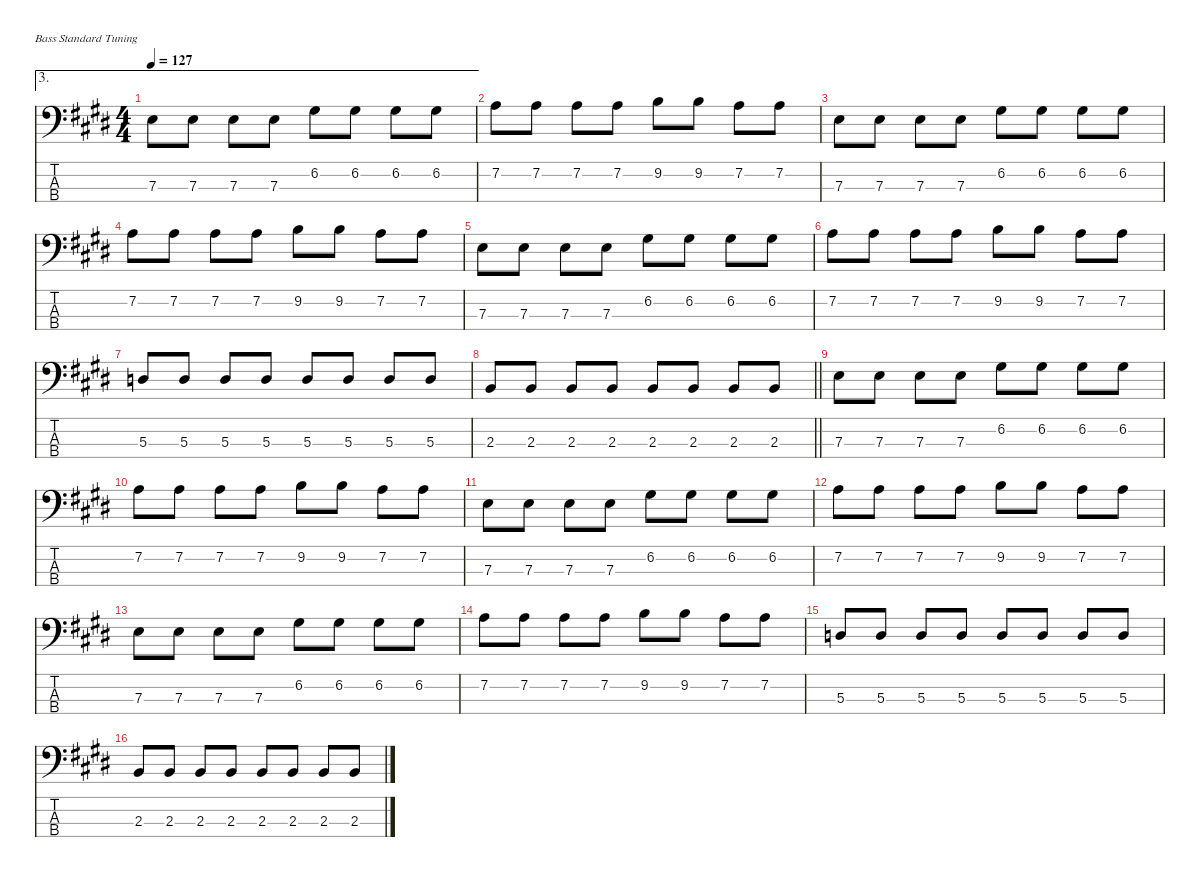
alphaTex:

\defaultSystemsLayout 4
\hideDynamics
\bracketExtendMode nobrackets
\singleTrackTrackNamePolicy hidden
\multiTrackTrackNamePolicy hidden
\otherSystemsTrackNameOrientation horizontal
\track ("Bill Wyman" "el.bs.") {defaultSystemsLayout 8 instrument electricbassfinger}
\staff {score tabs}
\tuning (G2 D2 A1 E1)
\ae 3
\ts (4 4)
\tempo 127
\clef f4
\ks e
7.3{acc forcenatural}.8{dy ff beam Down} 7.3{acc forcenatural}.8{beam Down} 7.3{acc forcenatural}.8{beam Down} 7.3{acc forcenatural}.8{beam Down} 6.2{acc #}.8{beam Down} 6.2{acc #}.8{beam Down} 6.2{acc #}.8{beam Down} 6.2{acc #}.8{beam Down} |
7.2{acc forcenatural}.8{beam Down} 7.2{acc forcenatural}.8{beam Down} 7.2{acc forcenatural}.8{beam Down} 7.2{acc forcenatural}.8{beam Down} 9.2{acc forcenatural}.8{beam Down} 9.2{acc forcenatural}.8{beam Down} 7.2{acc forcenatural}.8{beam Down} 7.2{acc forcenatural}.8{beam Down} |
7.3{acc forcenatural}.8{beam Down} 7.3{acc forcenatural}.8{beam Down} 7.3{acc forcenatural}.8{beam Down} 7.3{acc forcenatural}.8{beam Down} 6.2{acc #}.8{beam Down} 6.2{acc #}.8{beam Down} 6.2{acc #}.8{beam Down} 6.2{acc #}.8{beam Down} |
7.2{acc forcenatural}.8{beam Down} 7.2{acc forcenatural}.8{beam Down} 7.2{acc forcenatural}.8{beam Down} 7.2{acc forcenatural}.8{beam Down} 9.2{acc forcenatural}.8{beam Down} 9.2{acc forcenatural}.8{beam Down} 7.2{acc forcenatural}.8{beam Down} 7.2{acc forcenatural}.8{beam Down} |
7.3{acc forcenatural}.8{beam Down} 7.3{acc forcenatural}.8{beam Down} 7.3{acc forcenatural}.8{beam Down} 7.3{acc forcenatural}.8{beam Down} 6.2{acc #}.8{beam Down} 6.2{acc #}.8{beam Down} 6.2{acc #}.8{beam Down} 6.2{acc #}.8{beam Down} |
7.2{acc forcenatural}.8{beam Down} 7.2{acc forcenatural}.8{beam Down} 7.2{acc forcenatural}.8{beam Down} 7.2{acc forcenatural}.8{beam Down} 9.2{acc forcenatural}.8{beam Down} 9.2{acc forcenatural}.8{beam Down} 7.2{acc forcenatural}.8{beam Down} 7.2{acc forcenatural}.8{beam Down} |
5.3{acc forcenatural}.8{beam Up} 5.3{acc forcenatural}.8{beam Up} 5.3{acc forcenatural}.8{beam Up} 5.3{acc forcenatural}.8{beam Up} 5.3{acc forcenatural}.8{beam Up} 5.3{acc forcenatural}.8{beam Up} 5.3{acc forcenatural}.8{beam Up} 5.3{acc forcenatural}.8{beam Up} |
\barLineRight lightlight
2.3{acc forcenatural}.8{beam Up} 2.3{acc forcenatural}.8{beam Up} 2.3{acc forcenatural}.8{beam Up} 2.3{acc forcenatural}.8{beam Up} 2.3{acc forcenatural}.8{beam Up} 2.3{acc forcenatural}.8{beam Up} 2.3{acc forcenatural}.8{beam Up} 2.3{acc forcenatural}.8{beam Up} |
7.3{acc forcenatural}.8{beam Down} 7.3{acc forcenatural}.8{beam Down} 7.3{acc forcenatural}.8{beam Down} 7.3{acc forcenatural}.8{beam Down} 6.2{acc #}.8{beam Down} 6.2{acc #}.8{beam Down} 6.2{acc #}.8{beam Down} 6.2{acc #}.8{beam Down} |
7.2{acc forcenatural}.8{beam Down} 7.2{acc forcenatural}.8{beam Down} 7.2{acc forcenatural}.8{beam Down} 7.2{acc forcenatural}.8{beam Down} 9.2{acc forcenatural}.8{beam Down} 9.2{acc forcenatural}.8{beam Down} 7.2{acc forcenatural}.8{beam Down} 7.2{acc forcenatural}.8{beam Down} |
7.3{acc forcenatural}.8{beam Down} 7.3{acc forcenatural}.8{beam Down} 7.3{acc forcenatural}.8{beam Down} 7.3{acc forcenatural}.8{beam Down} 6.2{acc #}.8{beam Down} 6.2{acc #}.8{beam Down} 6.2{acc #}.8{beam Down} 6.2{acc #}.8{beam Down} |
7.2{acc forcenatural}.8{dy mf beam Down} 7.2{acc forcenatural}.8{beam Down} 7.2{acc forcenatural}.8{beam Down} 7.2{acc forcenatural}.8{beam Down} 9.2{acc forcenatural}.8{beam Down} 9.2{acc forcenatural}.8{beam Down} 7.2{acc forcenatural}.8{beam Down} 7.2{acc forcenatural}.8{beam Down} |
7.3{acc forcenatural}.8{dy mp beam Down} 7.3{acc forcenatural}.8{beam Down} 7.3{acc forcenatural}.8{beam Down} 7.3{acc forcenatural}.8{beam Down} 6.2{acc #}.8{beam Down} 6.2{acc #}.8{beam Down} 6.2{acc #}.8{beam Down} 6.2{acc #}.8{beam Down} |
7.2{acc forcenatural}.8{dy p beam Down} 7.2{acc forcenatural}.8{beam Down} 7.2{acc forcenatural}.8{beam Down} 7.2{acc forcenatural}.8{beam Down} 9.2{acc forcenatural}.8{beam Down} 9.2{acc forcenatural}.8{beam Down} 7.2{acc forcenatural}.8{beam Down} 7.2{acc forcenatural}.8{beam Down} |
5.3{acc forcenatural}.8{dy pp beam Up} 5.3{acc forcenatural}.8{beam Up} 5.3{acc forcenatural}.8{beam Up} 5.3{acc forcenatural}.8{beam Up} 5.3{acc forcenatural}.8{beam Up} 5.3{acc forcenatural}.8{beam Up} 5.3{acc forcenatural}.8{beam Up} 5.3{acc forcenatural}.8{beam Up} |
2.3{acc forcenatural}.8{dy ppp beam Up} 2.3{acc forcenatural}.8{beam Up} 2.3{acc forcenatural}.8{beam Up} 2.3{acc forcenatural}.8{beam Up} 2.3{acc forcenatural}.8{beam Up} 2.3{acc forcenatural}.8{beam Up} 2.3{acc forcenatural}.8{beam Up} 2.3{acc forcenatural}.8{beam Up}
